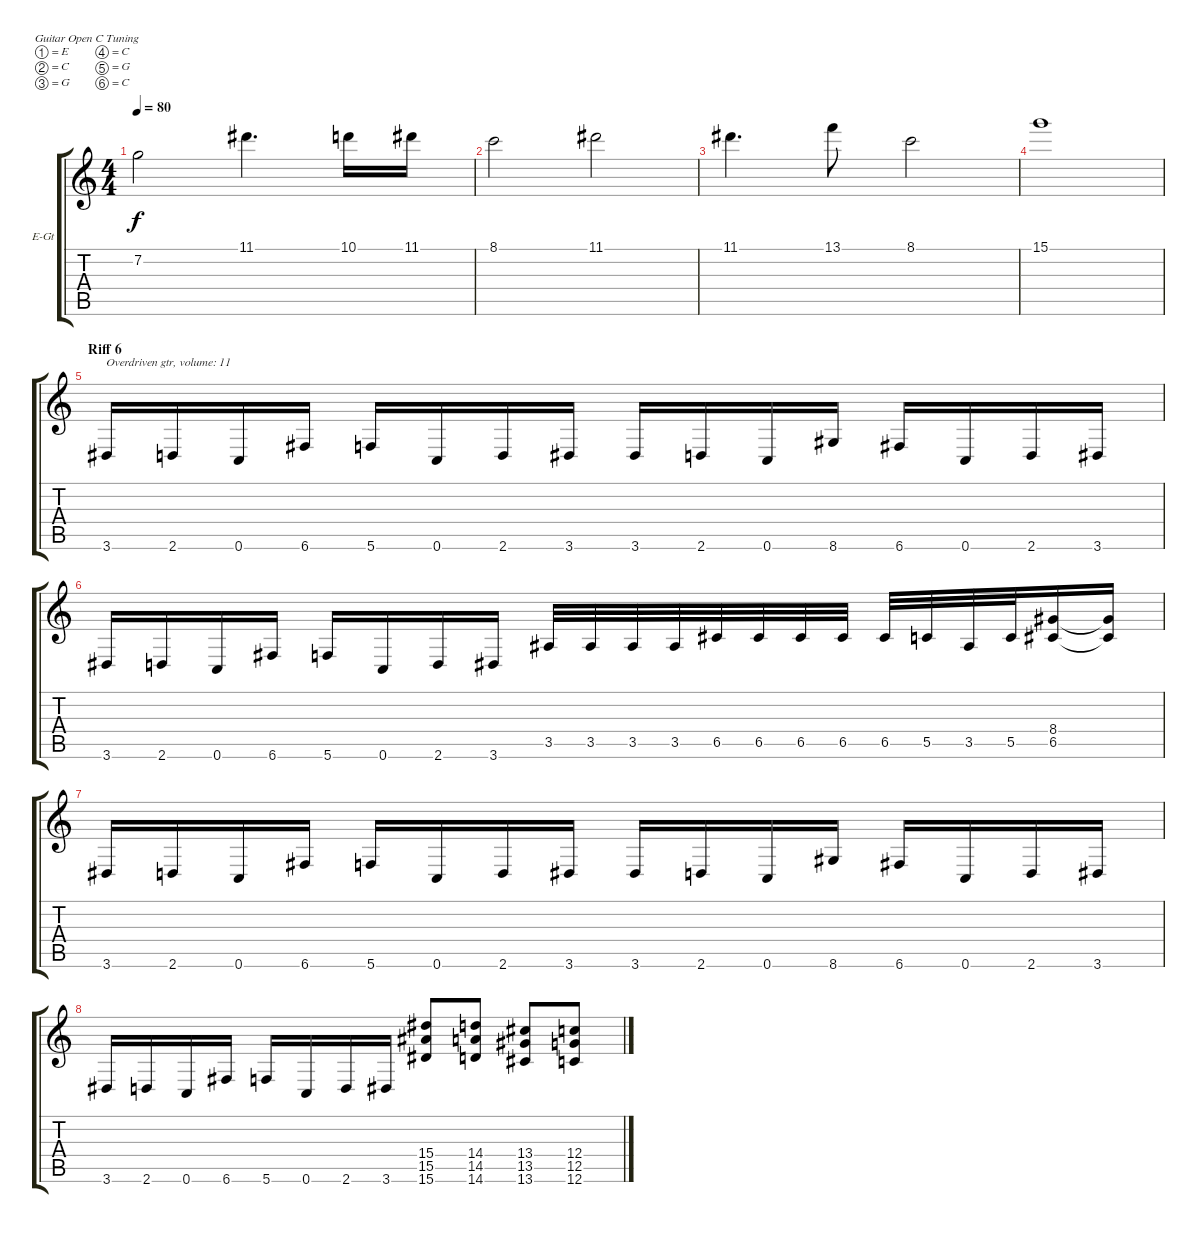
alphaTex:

\bracketExtendMode groupsimilarinstruments
\firstSystemTrackNameOrientation horizontal
\otherSystemsTrackNameOrientation horizontal
\track ("Guitar" "E-Gt") {instrument distortionguitar}
\staff {score tabs}
\tuning (E4 C4 G3 C3 G2 C2)
\ts (4 4)
\tempo 80
\clef g2
\ks c
7.2.2{dy f} 11.1.4{d} 10.1.16 11.1.16 |
8.1.2 11.1.2 |
11.1.4{d} 13.1.8 8.1.2 |
15.1.1 |
\section ("" "Riff 6")
3.6.16{txt "Overdriven gtr, volume: 11"} 2.6.16 0.6.16 6.6.16 5.6.16 0.6.16 2.6.16 3.6.16 3.6.16 2.6.16 0.6.16 8.6.16 6.6.16 0.6.16 2.6.16 3.6.16 |
3.6.16 2.6.16 0.6.16 6.6.16 5.6.16 0.6.16 2.6.16 3.6.16 3.5.32 3.5.32 3.5.32 3.5.32 6.5.32 6.5.32 6.5.32 6.5.32 6.5.32 5.5.32 3.5.32 5.5.32 (8.4 6.5).16 (8.4{t} 6.5{t}).16 |
3.6.16 2.6.16 0.6.16 6.6.16 5.6.16 0.6.16 2.6.16 3.6.16 3.6.16 2.6.16 0.6.16 8.6.16 6.6.16 0.6.16 2.6.16 3.6.16 |
3.6.16 2.6.16 0.6.16 6.6.16 5.6.16 0.6.16 2.6.16 3.6.16 (15.4 15.5 15.6).8 (14.4 14.5 14.6).8 (13.4 13.5 13.6).8 (12.4 12.5 12.6).8
